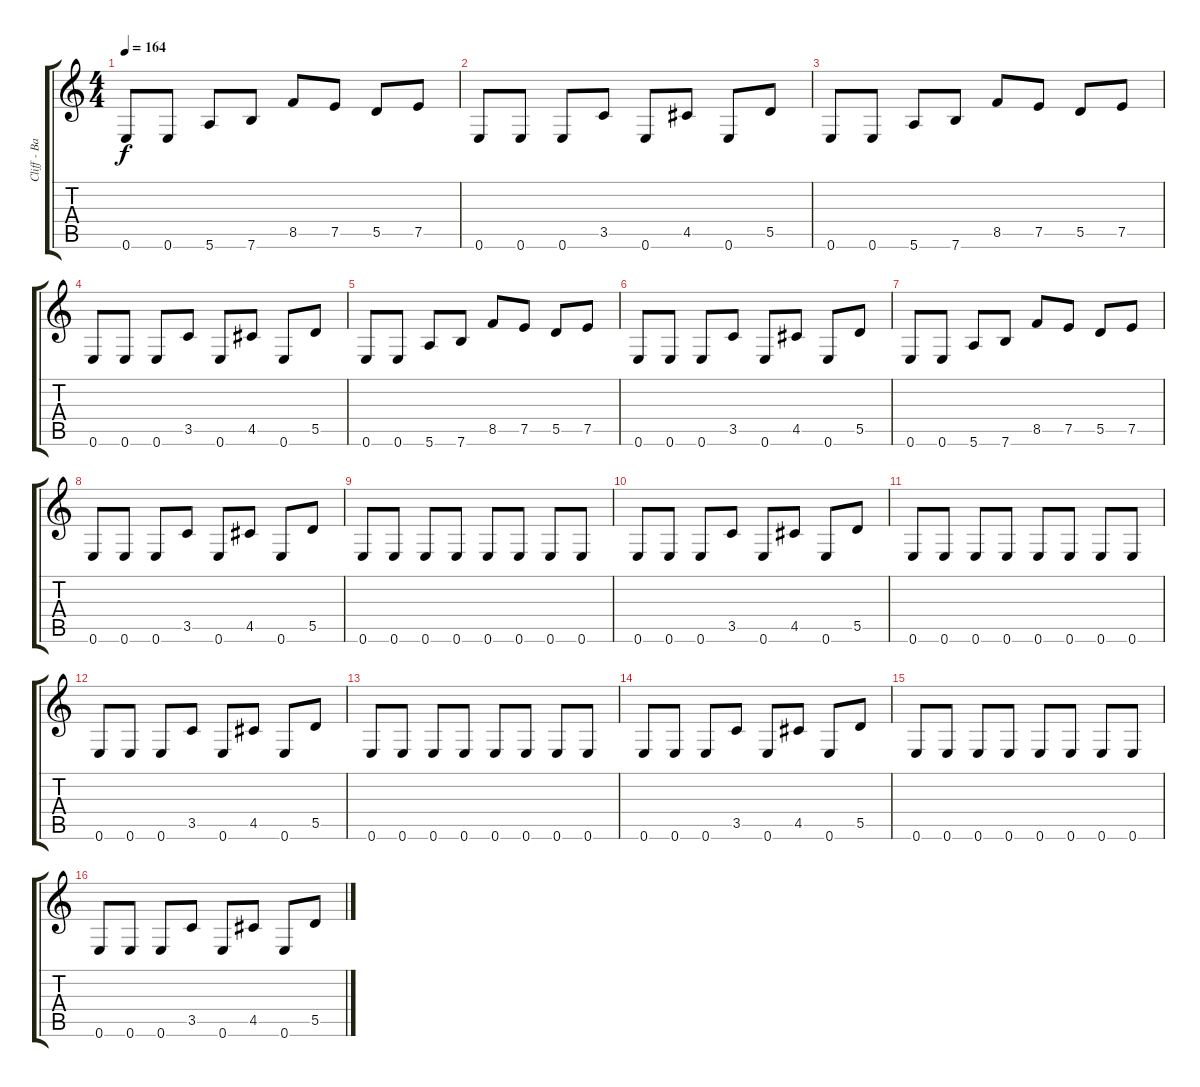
\track ("Cliff - Bass" "Cliff - Ba") {instrument electricbasspick}
\staff {score tabs}
\tuning (E4 B3 G3 D3 A2 E2) {hide}
\ts (4 4)
\tempo 164
\clef g2
\ks c
0.6.8{dy f} 0.6.8 5.6.8 7.6.8 8.5.8 7.5.8 5.5.8 7.5.8 |
0.6.8 0.6.8 0.6.8 3.5.8 0.6.8 4.5.8 0.6.8 5.5.8 |
0.6.8 0.6.8 5.6.8 7.6.8 8.5.8 7.5.8 5.5.8 7.5.8 |
0.6.8 0.6.8 0.6.8 3.5.8 0.6.8 4.5.8 0.6.8 5.5.8 |
0.6.8 0.6.8 5.6.8 7.6.8 8.5.8 7.5.8 5.5.8 7.5.8 |
0.6.8 0.6.8 0.6.8 3.5.8 0.6.8 4.5.8 0.6.8 5.5.8 |
0.6.8 0.6.8 5.6.8 7.6.8 8.5.8 7.5.8 5.5.8 7.5.8 |
0.6.8 0.6.8 0.6.8 3.5.8 0.6.8 4.5.8 0.6.8 5.5.8 |
0.6.8 0.6.8 0.6.8 0.6.8 0.6.8 0.6.8 0.6.8 0.6.8 |
0.6.8 0.6.8 0.6.8 3.5.8 0.6.8 4.5.8 0.6.8 5.5.8 |
0.6.8 0.6.8 0.6.8 0.6.8 0.6.8 0.6.8 0.6.8 0.6.8 |
0.6.8 0.6.8 0.6.8 3.5.8 0.6.8 4.5.8 0.6.8 5.5.8 |
0.6.8 0.6.8 0.6.8 0.6.8 0.6.8 0.6.8 0.6.8 0.6.8 |
0.6.8 0.6.8 0.6.8 3.5.8 0.6.8 4.5.8 0.6.8 5.5.8 |
0.6.8 0.6.8 0.6.8 0.6.8 0.6.8 0.6.8 0.6.8 0.6.8 |
0.6.8 0.6.8 0.6.8 3.5.8 0.6.8 4.5.8 0.6.8 5.5.8
